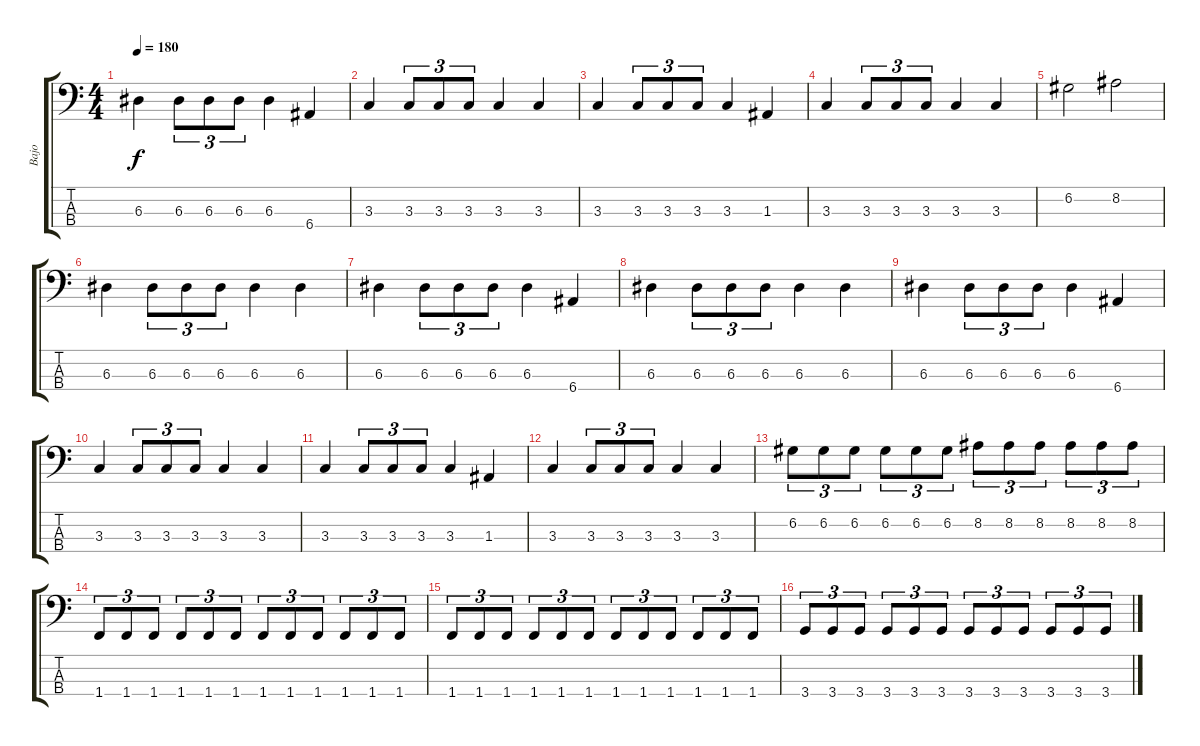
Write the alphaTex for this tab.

\track ("Bajo" "Bajo") {instrument electricbassfinger}
\staff {score tabs}
\tuning (G2 D2 A1 E1) {hide}
\ts (4 4)
\tempo 180
\clef f4
\ks c
6.3.4{dy f} 6.3.8{tu (3 2)} 6.3.8{tu (3 2)} 6.3.8{tu (3 2)} 6.3.4 6.4.4 |
3.3.4 3.3.8{tu (3 2)} 3.3.8{tu (3 2)} 3.3.8{tu (3 2)} 3.3.4 3.3.4 |
3.3.4 3.3.8{tu (3 2)} 3.3.8{tu (3 2)} 3.3.8{tu (3 2)} 3.3.4 1.3.4 |
3.3.4 3.3.8{tu (3 2)} 3.3.8{tu (3 2)} 3.3.8{tu (3 2)} 3.3.4 3.3.4 |
6.2.2 8.2.2 |
6.3.4 6.3.8{tu (3 2)} 6.3.8{tu (3 2)} 6.3.8{tu (3 2)} 6.3.4 6.3.4 |
6.3.4 6.3.8{tu (3 2)} 6.3.8{tu (3 2)} 6.3.8{tu (3 2)} 6.3.4 6.4.4 |
6.3.4 6.3.8{tu (3 2)} 6.3.8{tu (3 2)} 6.3.8{tu (3 2)} 6.3.4 6.3.4 |
6.3.4 6.3.8{tu (3 2)} 6.3.8{tu (3 2)} 6.3.8{tu (3 2)} 6.3.4 6.4.4 |
3.3.4 3.3.8{tu (3 2)} 3.3.8{tu (3 2)} 3.3.8{tu (3 2)} 3.3.4 3.3.4 |
3.3.4 3.3.8{tu (3 2)} 3.3.8{tu (3 2)} 3.3.8{tu (3 2)} 3.3.4 1.3.4 |
3.3.4 3.3.8{tu (3 2)} 3.3.8{tu (3 2)} 3.3.8{tu (3 2)} 3.3.4 3.3.4 |
6.2.8{tu (3 2)} 6.2.8{tu (3 2)} 6.2.8{tu (3 2)} 6.2.8{tu (3 2)} 6.2.8{tu (3 2)} 6.2.8{tu (3 2)} 8.2.8{tu (3 2)} 8.2.8{tu (3 2)} 8.2.8{tu (3 2)} 8.2.8{tu (3 2)} 8.2.8{tu (3 2)} 8.2.8{tu (3 2)} |
1.4.8{tu (3 2)} 1.4.8{tu (3 2)} 1.4.8{tu (3 2)} 1.4.8{tu (3 2)} 1.4.8{tu (3 2)} 1.4.8{tu (3 2)} 1.4.8{tu (3 2)} 1.4.8{tu (3 2)} 1.4.8{tu (3 2)} 1.4.8{tu (3 2)} 1.4.8{tu (3 2)} 1.4.8{tu (3 2)} |
1.4.8{tu (3 2)} 1.4.8{tu (3 2)} 1.4.8{tu (3 2)} 1.4.8{tu (3 2)} 1.4.8{tu (3 2)} 1.4.8{tu (3 2)} 1.4.8{tu (3 2)} 1.4.8{tu (3 2)} 1.4.8{tu (3 2)} 1.4.8{tu (3 2)} 1.4.8{tu (3 2)} 1.4.8{tu (3 2)} |
3.4.8{tu (3 2)} 3.4.8{tu (3 2)} 3.4.8{tu (3 2)} 3.4.8{tu (3 2)} 3.4.8{tu (3 2)} 3.4.8{tu (3 2)} 3.4.8{tu (3 2)} 3.4.8{tu (3 2)} 3.4.8{tu (3 2)} 3.4.8{tu (3 2)} 3.4.8{tu (3 2)} 3.4.8{tu (3 2)}
